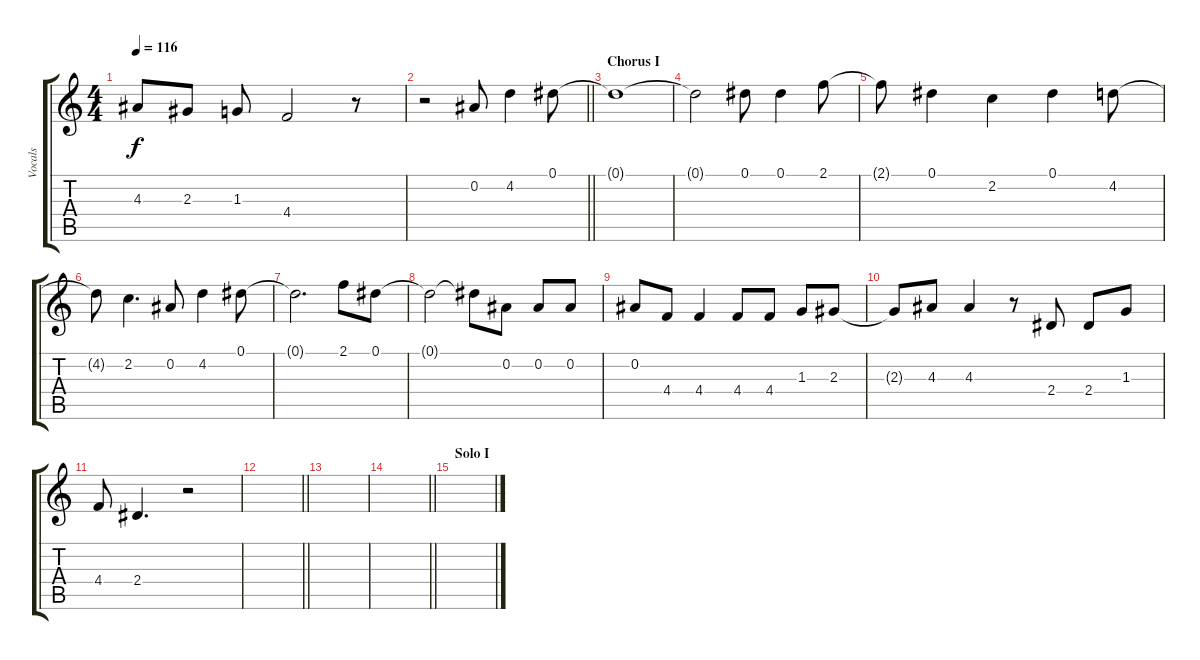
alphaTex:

\track ("Vocals" "Vocals") {instrument acousticguitarsteel}
\staff {score tabs}
\tuning (Eb4 Bb3 Gb3 Db3 Ab2 Eb2) {hide}
\ts (4 4)
\tempo 116
\clef g2
\ks c
4.3{t}.8{dy f} 2.3.8 1.3.8 4.4.2 r.8 |
\barLineRight lightlight
r.2 0.2.8 4.2.4 0.1.8 |
\section ("" "Chorus I")
0.1{t}.1 |
0.1{t}.2 0.1.8 0.1.4 2.1.8 |
2.1{t}.8 0.1.4 2.2.4 0.1.4 4.2.8 |
4.2{t}.8 2.2.4{d} 0.2.8 4.2.4 0.1.8 |
0.1{t}.2{d} 2.1.8 0.1.8 |
0.1{t}.2 0.1{t}.8 0.2.8 0.2.8 0.2.8 |
0.2.8 4.4.8 4.4.4 4.4.8 4.4.8 1.3.8 2.3.8 |
2.3{t}.8 4.3.8 4.3.4 r.8 2.4.8 2.4.8 1.3.8 |
4.4.8 2.4.4{d} r.2 |
\barLineRight lightlight
|
|
\barLineRight lightlight
|
\section ("" "Solo I")
